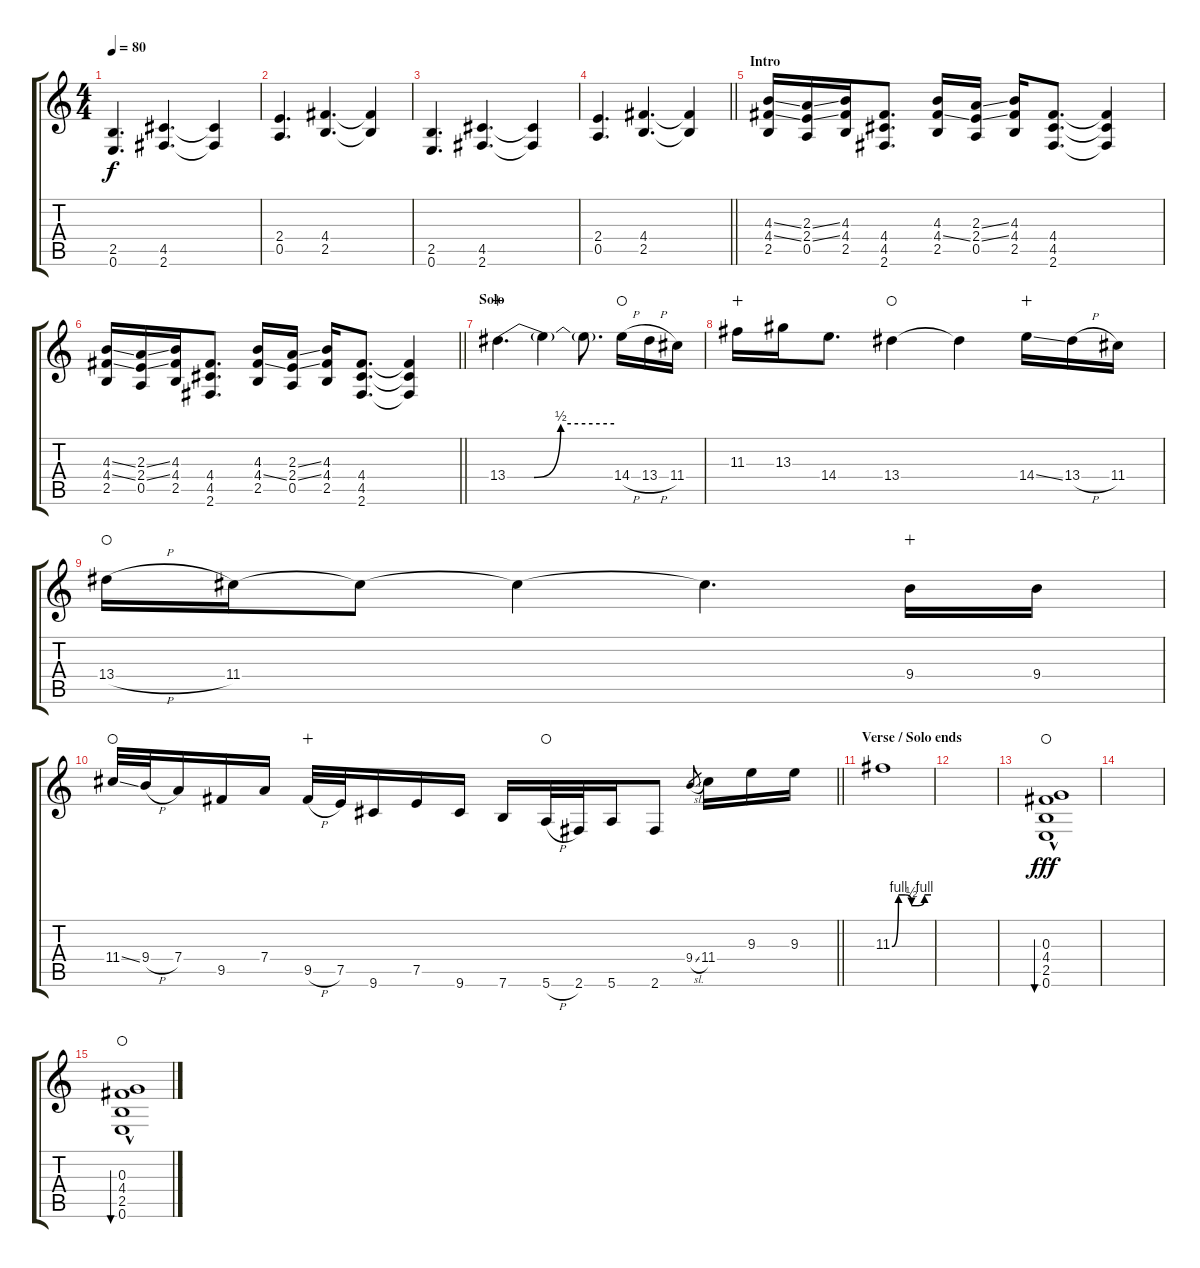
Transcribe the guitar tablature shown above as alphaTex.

\track "" {instrument distortionguitar}
\staff {score tabs}
\tuning (E4 B3 G3 D3 A2 E2) {hide}
\ts (4 4)
\tempo 80
\clef g2
\ks c
(2.5 0.6).4{d dy f} (4.5 2.6).4{d} (4.5{t} 2.6{t}).4 |
(2.4 0.5).4{d} (4.4 2.5).4{d} (4.4{t} 2.5{t}).4 |
(2.5 0.6).4{d} (4.5 2.6).4{d} (4.5{t} 2.6{t}).4 |
\barLineRight lightlight
(2.4 0.5).4{d} (4.4 2.5).4{d} (4.4{t} 2.5{t}).4 |
\section ("" "Intro")
(4.3{ss} 4.4{ss} 2.5).16 (2.3{ss} 2.4{ss} 0.5).16 (4.3 4.4 2.5).16 (4.4 4.5 2.6).8{d} (4.3 4.4{ss} 2.5).16 (2.3{ss} 2.4{ss} 0.5).16 (4.3 4.4 2.5).16 (4.4 4.5 2.6).8{d} (4.4{t} 4.5{t} 2.6{t}).4 |
\barLineRight lightlight
(4.3{ss} 4.4{ss} 2.5).16 (2.3{ss} 2.4{ss} 0.5).16 (4.3 4.4 2.5).16 (4.4 4.5 2.6).8{d} (4.3 4.4{ss} 2.5).16 (2.3{ss} 2.4{ss} 0.5).16 (4.3 4.4 2.5).16 (4.4 4.5 2.6).8{d} (4.4{t} 4.5{t} 2.6{t}).4 |
\section ("" "Solo")
13.4{be (custom 0 0 15 0 30 2 60 2)}.4{d instrument overdrivenguitar wahc} 13.4{t}.4 13.4{t}.8{d} 14.4{h}.16{waho} 13.4{h}.16 11.4.16 |
11.3.16{wahc} 13.3.16 14.4.8{d} 13.4.4{waho} 13.4{t}.4 14.4{ss}.16{wahc} 13.4{h}.16 11.4.16 |
13.4{h}.16{waho} 11.4.16 11.4{t}.8 11.4{t}.4 11.4{t}.4{d} 9.4.16{wahc} 9.4.16 |
\barLineRight lightlight
11.4{ss}.32{waho} 9.4{h}.32 7.4.16 9.5.16 7.4.16 9.5{h}.32{wahc} 7.5.32 9.6.16 7.5.16 9.6.16 7.6.16 5.6{h}.32{waho} 2.6.32 5.6.16 2.6.8 9.4{sl}.8{gr} 11.4.16 9.3.16 9.3.16 |
\section ("" "Verse / Solo ends")
11.3{be (custom 0 0 10 4 20 4 30 2 40 2 50 4 60 4)}.1 |
|
(0.3{hac} 4.4{hac} 2.5{hac} 0.6{hac}).1{bu 60 dy fff volume 16 instrument electricguitarclean waho} |
|
(0.3{hac} 4.4{hac} 2.5{hac} 0.6{hac}).1{bu 60 waho}
